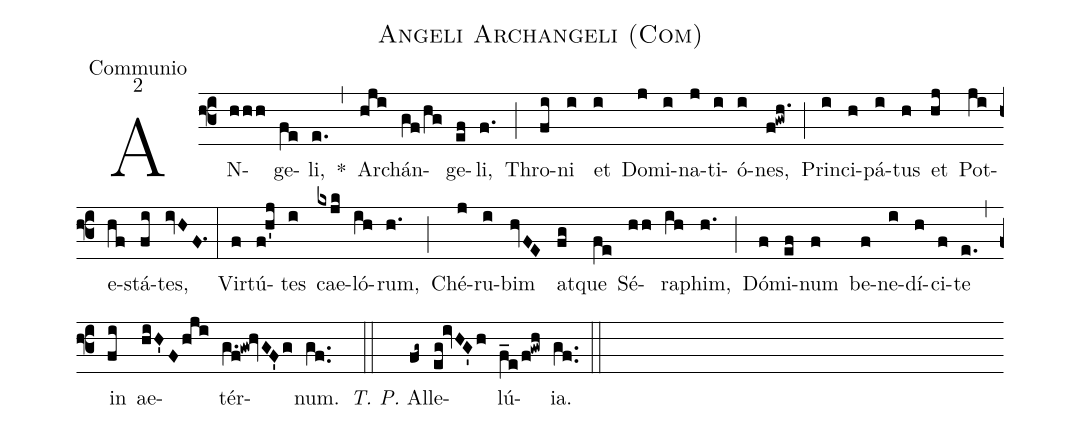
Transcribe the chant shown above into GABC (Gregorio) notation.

name:Angeli Archangeli (Com);
office-part:Communio;
mode:2;
%%
(f3) AN(hhh)ge(fe)li,(e.) *(,) Arch(hji)án(gf/hg)ge(ef)li,(f.) (;) Thro(fi)ni(i) et(i) Do(j)mi(i)na(j)ti(i)ó(i)nes,(f!gwh.) (;) Prin(i)ci(h)pá(i)tus(h) et(hj) Pot(ji)e(hf)stá(fi)tes,(ivHF.1) (:) Vir(f)tú(f!h'j)tes(i) cae(kxjk)ló(ih)rum,(h.) (;) Ché(j)ru(i)bim(hvFE) at(fg)que(fe) Sé(hh)ra(ih)phim,(h.) (;) Dó(f)mi(ef)num(f) be(f)ne(i)dí(h)ci(f)te(e.) (,) in(fi) ae(hiH'Fhji)tér(g.f!gw!hvGF'g)num.(gf..) (::) <i>T. P.</i> Al(fg~)le(eg!ivHG'h)lú(f_e/f!gwh){ia}.(gf..) (::)
